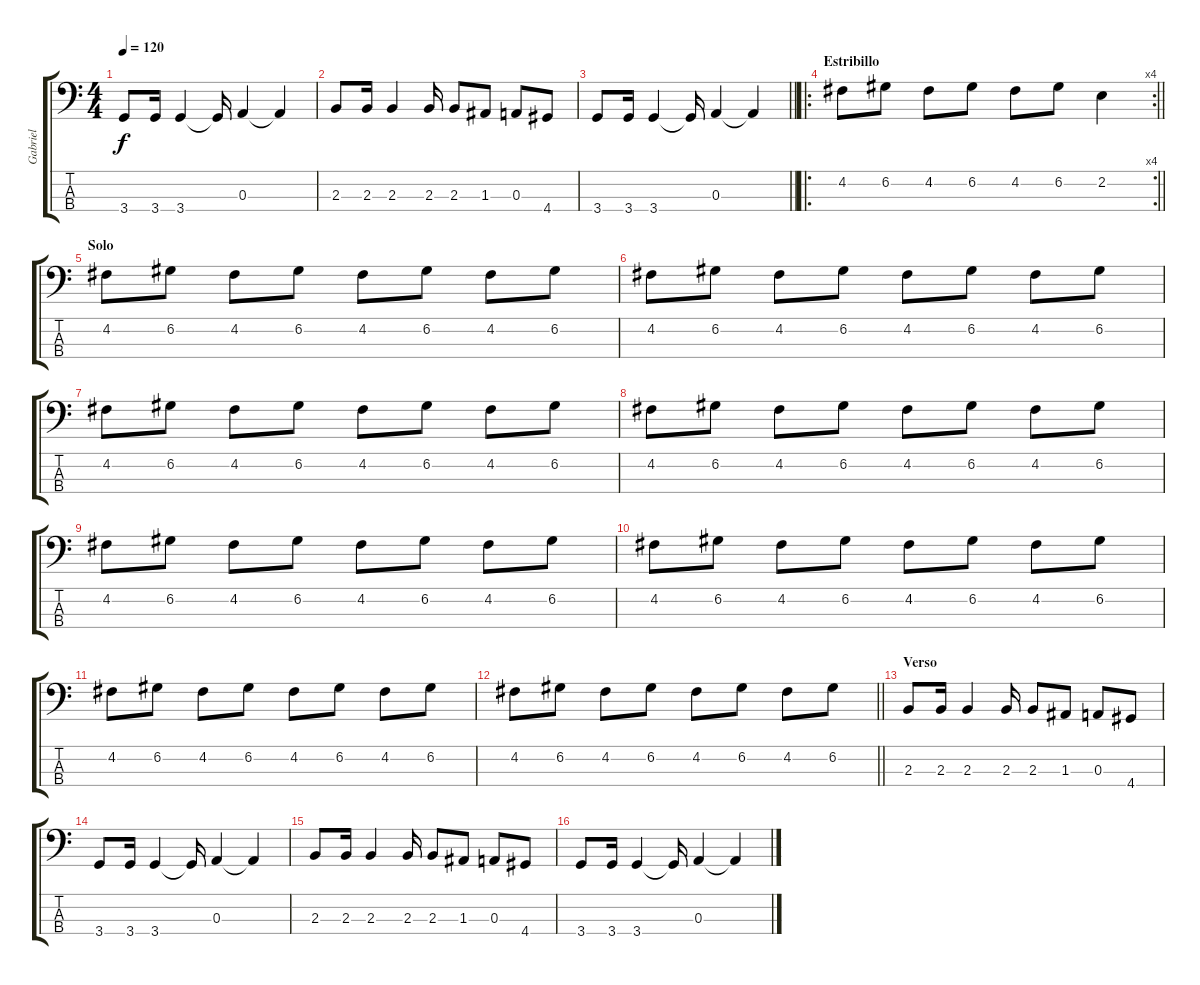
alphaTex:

\track ("Gabriel" "Gabriel") {instrument electricbassfinger}
\staff {score tabs}
\tuning (G2 D2 A1 E1) {hide}
\ts (4 4)
\tempo 120
\clef f4
\ks c
3.4.8{dy f} 3.4.16 3.4.4 3.4{t}.16 0.3.4 0.3{t}.4 |
2.3.8 2.3.16 2.3.4 2.3.16 2.3.8 1.3.8 0.3.8 4.4.8 |
\barLineRight lightlight
3.4.8 3.4.16 3.4.4 3.4{t}.16 0.3.4 0.3{t}.4 |
\ro
\rc 4
\section ("" "Estribillo")
\barLineRight lightlight
4.2.8 6.2.8 4.2.8 6.2.8 4.2.8 6.2.8 2.2.4 |
\section ("" "Solo")
4.2.8 6.2.8 4.2.8 6.2.8 4.2.8 6.2.8 4.2.8 6.2.8 |
4.2.8 6.2.8 4.2.8 6.2.8 4.2.8 6.2.8 4.2.8 6.2.8 |
4.2.8 6.2.8 4.2.8 6.2.8 4.2.8 6.2.8 4.2.8 6.2.8 |
4.2.8 6.2.8 4.2.8 6.2.8 4.2.8 6.2.8 4.2.8 6.2.8 |
4.2.8 6.2.8 4.2.8 6.2.8 4.2.8 6.2.8 4.2.8 6.2.8 |
4.2.8 6.2.8 4.2.8 6.2.8 4.2.8 6.2.8 4.2.8 6.2.8 |
4.2.8 6.2.8 4.2.8 6.2.8 4.2.8 6.2.8 4.2.8 6.2.8 |
\barLineRight lightlight
4.2.8 6.2.8 4.2.8 6.2.8 4.2.8 6.2.8 4.2.8 6.2.8 |
\section ("" "Verso")
2.3.8 2.3.16 2.3.4 2.3.16 2.3.8 1.3.8 0.3.8 4.4.8 |
3.4.8 3.4.16 3.4.4 3.4{t}.16 0.3.4 0.3{t}.4 |
2.3.8 2.3.16 2.3.4 2.3.16 2.3.8 1.3.8 0.3.8 4.4.8 |
3.4.8 3.4.16 3.4.4 3.4{t}.16 0.3.4 0.3{t}.4
